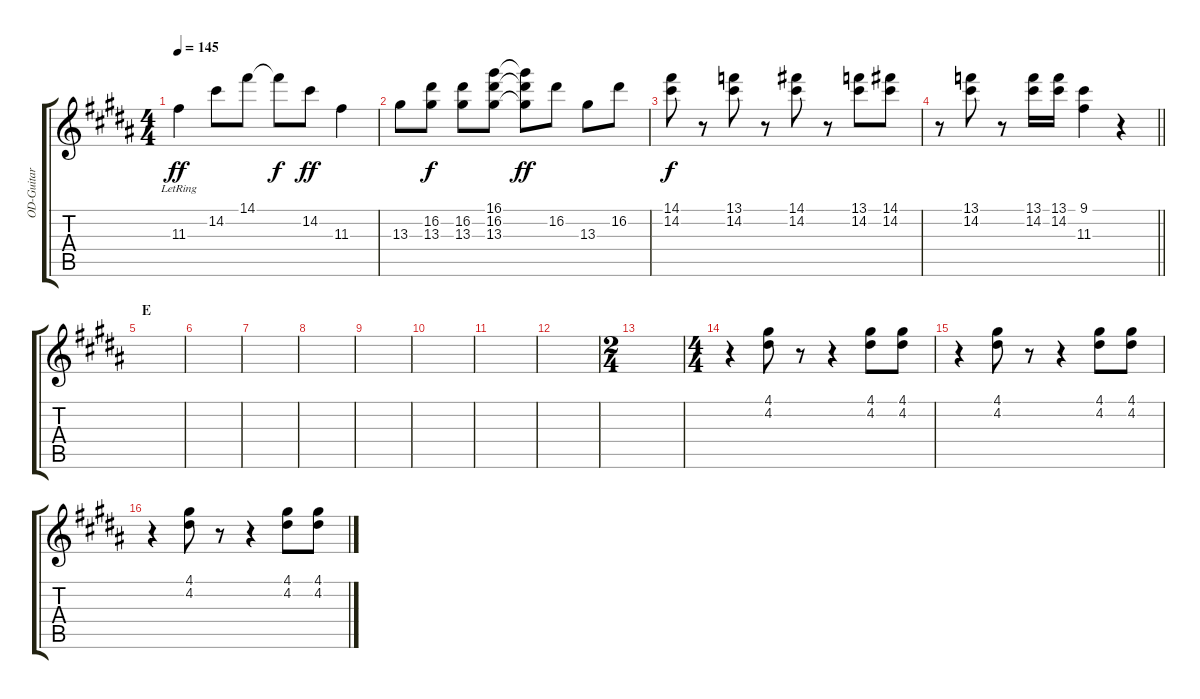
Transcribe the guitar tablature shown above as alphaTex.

\track ("OD-Guitar" "OD-Guitar") {instrument overdrivenguitar}
\staff {score tabs}
\tuning (E4 B3 G3 D3 A2 E2) {hide}
\ts (4 4)
\tempo 145
\clef g2
\ks b
11.3{lr}.4{dy ff} 14.2.8 14.1.8 14.1{t}.8{dy f} 14.2.8{dy ff} 11.3.4 |
13.3.8 (16.2 13.3).8{dy f} (16.2 13.3).8 (16.1 16.2 13.3).8 (16.1{t} 16.2{t} 13.3{t}).8{dy ff} 16.2.8 13.3.8 16.2.8 |
(14.1 14.2).8{dy f} r.8 (13.1 14.2).8 r.8 (14.1 14.2).8 r.8 (13.1 14.2).8 (14.1 14.2).8 |
\barLineRight lightlight
r.8 (13.1 14.2).8 r.8 (13.1 14.2).16 (13.1 14.2).16 (9.1 11.3).4 r.4 |
\section ("" "E")
|
|
|
|
|
|
|
|
\ts (2 4)
|
\ts (4 4)
r.4 (4.1 4.2).8 r.8 r.4 (4.1 4.2).8 (4.1 4.2).8 |
r.4 (4.1 4.2).8 r.8 r.4 (4.1 4.2).8 (4.1 4.2).8 |
r.4 (4.1 4.2).8 r.8 r.4 (4.1 4.2).8 (4.1 4.2).8
